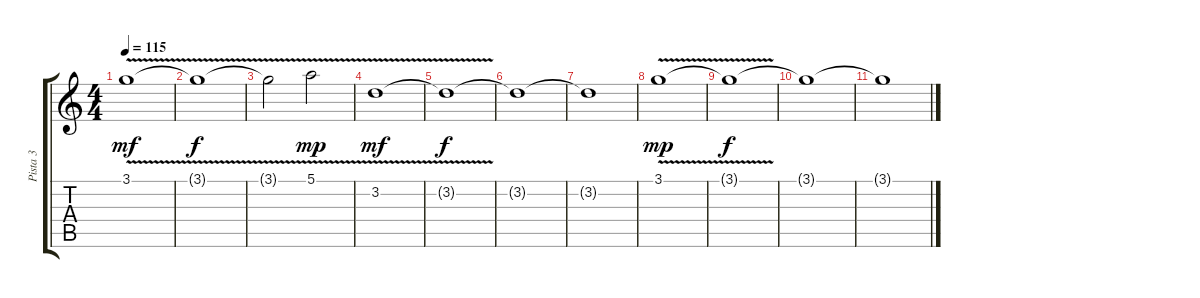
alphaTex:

\track ("Pista 3" "Pista 3") {instrument overdrivenguitar}
\staff {score tabs}
\tuning (E4 B3 G3 D3 A2 E2) {hide}
\ts (4 4)
\tempo 115
\clef g2
\ks c
3.1{v}.1{dy mf} |
3.1{v t}.1{dy f} |
3.1{t}.2 5.1{v}.2{dy mp} |
3.2{v}.1{dy mf} |
3.2{t}.1{dy f} |
3.2{t}.1 |
3.2{t}.1 |
3.1{v}.1{dy mp} |
3.1{t}.1{dy f} |
3.1{t}.1 |
3.1{t}.1
